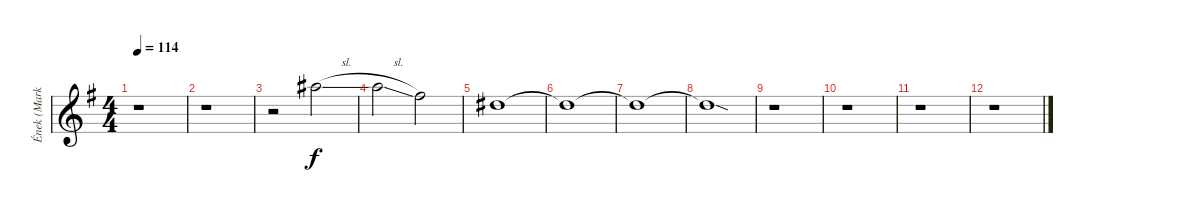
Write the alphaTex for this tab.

\track ("Ének (Mark Boals)" "Ének (Mark") {instrument tenorsax}
\staff {score}
\tuning (E4 B3 G3 D3 A2 E2) {hide}
\ts (4 4)
\tempo 114
\clef g2
\ks g
r.1{dy f} |
r.1 |
r.2 18.1{sl}.2 |
17.1{sl}.2 14.1.2 |
11.1.1 |
11.1{t}.1 |
11.1{t}.1 |
11.1{sod t}.1 |
r.1 |
r.1 |
r.1 |
r.1
